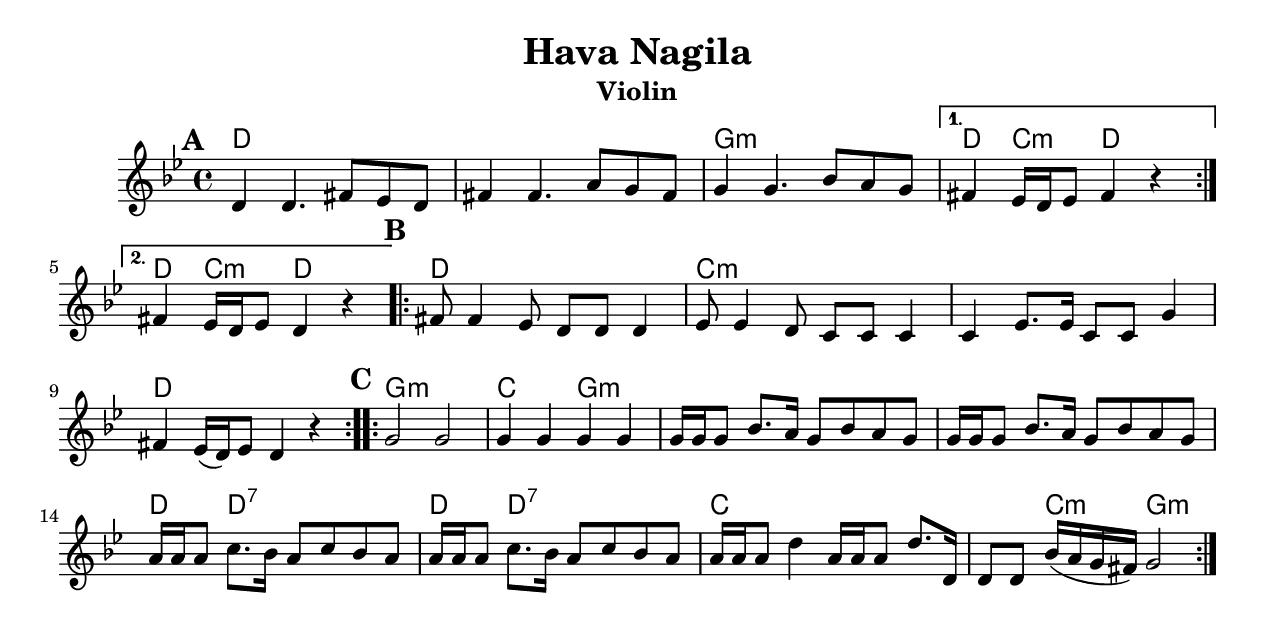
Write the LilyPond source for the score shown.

\version "2.18.0"
\include "english.ly"
%\pointAndClickOff
\paper{
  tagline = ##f
  print-all-headers = ##t
  #(set-paper-size "letter")
}
date = #(strftime "%d-%m-%Y" (localtime (current-time)))

%\markup{ \italic{ " Updated " \date  }
%\markup{ Got something to say? }

%#################################### Melody ########################
melody = \transpose e d \relative c' {
  \clef treble
  \key a \minor
  \time 4/4
  \set Score.markFormatter = #format-mark-box-alphabet

  %\partial 16*3 a16 d f   %lead in notes

  \repeat volta 2{
  \mark \default
    e4  e4. gs8 f e
    gs4 gs4. b8 a gs
    a4 a4. c8 b a|
  }
  \alternative {
    { gs4 f16 e f8 gs4 r}
    { gs4 f16 e f8 e4 r}
  }

  \repeat volta 2{
  \mark \default
    gs8  gs4 f8 e e e4|
    f8 f4 e8 d d d4|
    d4 f8. f16 d8 d a'4|
    gs4 f16[(e)f8] e4 r4|
  }

  \repeat volta 2{
  \mark \default
    a2  a
    a4 a a a
    a16 a a8 c8. b16 a8 c b a|
    a16 a a8 c8. b16 a8 c b a|

    b16 b b8 d8. c16 b8 d c b
    b16 b b8 d8. c16 b8 d c b|

    b16 b b8 e4 b16 b b8 e8. e,16|
    e8 e c'16(b a gs) a2|
  }
}
%################################# Lyrics #####################
%\addlyrics{  }
%################################# Chords #######################
harmonies = \transpose e d \chordmode {
  e1*2 % r1
  a1:m e4 d4:m e2 e4 d4:m e2

  e1
  d1*2:m %r1
  e1

  a1:m d2
  a2*5:m %r1*2
  e4
  e4*3:7 %r2
  e4
  e4*3:7 %r2
  d4*5 %r4
  d4:m a2:m
}

\score {
  <<
    \new ChordNames {
      \set chordChanges = ##f
      \harmonies
    }
    \new Staff
    \melody
  >>
  \header{
    title= "Hava Nagila"
    subtitle=""
    composer= ""
    instrument = "Violin"
    arranger= ""
  }
  \midi{\tempo 4 = 120}
  \layout{indent = 1.0\cm}
}
